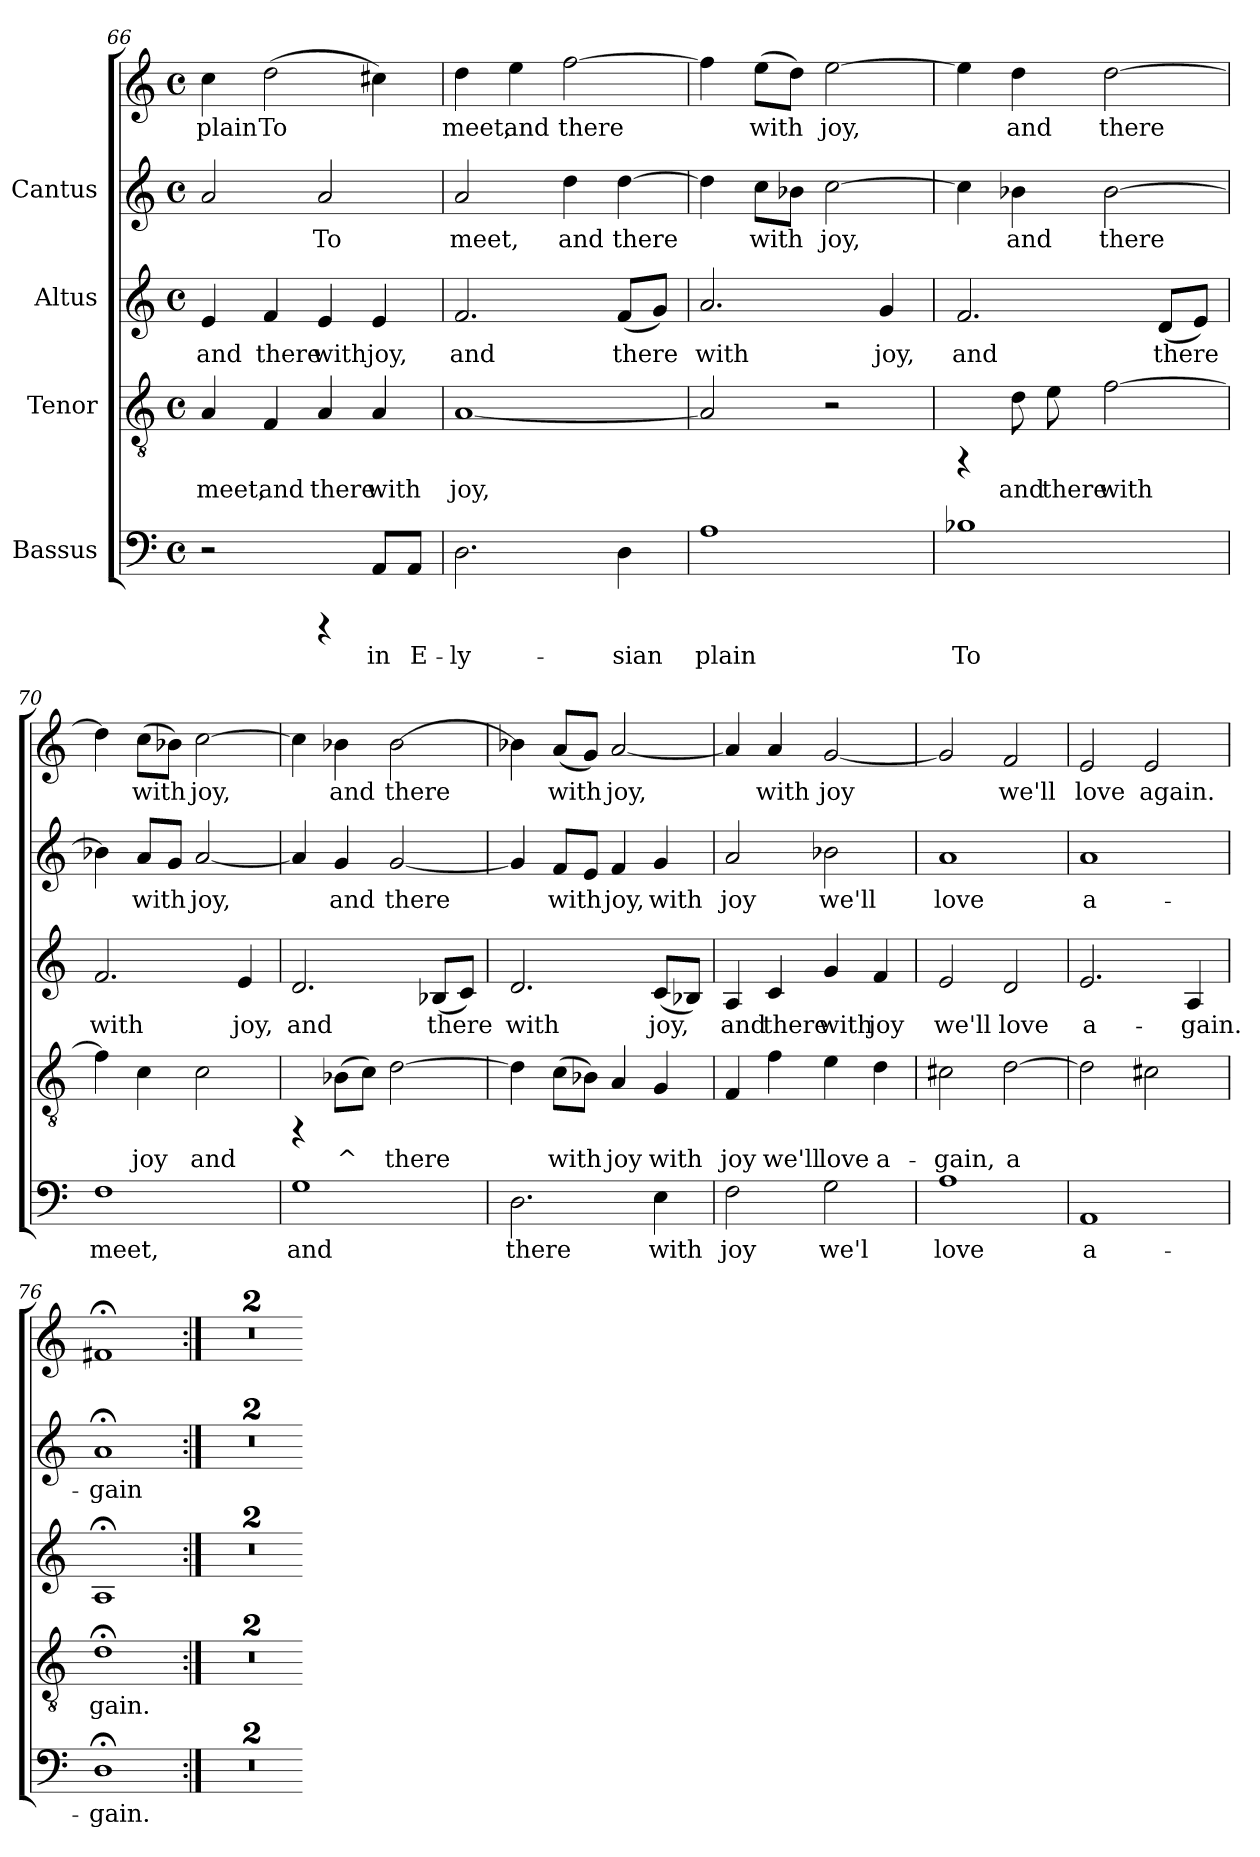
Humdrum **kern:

**kern	**text	**kern	**text	**kern	**text	**kern	**text	**kern	**text
*part4	*part4	*part3	*part3	*part2	*part2	*part1	*part1	*part1	*part1
*staff5	*staff5	*staff4	*staff4	*staff3	*staff3	*staff2	*staff2	*staff1	*staff1
*I"Bassus	*	*I"Tenor	*	*I"Altus	*	*I"Cantus	*	*	*
*clefF4	*	*clefGv2	*	*clefG2	*	*clefG2	*	*clefG2	*
*M4/4	*	*M4/4	*	*M4/4	*	*M4/4	*	*M4/4	*
*met(c)	*	*met(c)	*	*met(c)	*	*met(c)	*	*met(c)	*
=66	=66	=66	=66	=66	=66	=66	=66	=66	=66
!	!	!	!LO:LY:b:cj	!	!LO:LY:b:cj	!	!LO:LY:b:cj	!	!LO:LY:b:cj
2r	.	4A/	meet,	4e/	and	2a/	.	4cc\	plain
!	!	!	!LO:LY:b:cj	!	!LO:LY:b:cj	!	!	!	!LO:LY:b:cj
.	.	4F/	and	4f/	there	.	.	(>2dd\	To
!	!	!	!LO:LY:b:cj	!	!LO:LY:b:cj	!	!LO:LY:b:cj	!	!
4rCCC	.	4A/	there	4e/	with	2a/	To	.	.
!	!LO:LY:b:cj	!	!LO:LY:b:cj	!	!LO:LY:b:cj	!	!	!	!LO:LY:b:cj
8AA/L	in	4A/	with	4e/	joy,	.	.	4cc#X\)	.
!	!LO:LY:b:cj	!	!	!	!	!	!	!	!
8AA/J	E-	.	.	.	.	.	.	.	.
=67	=67	=67	=67	=67	=67	=67	=67	=67	=67
!	!LO:LY:b:cj	!	!LO:LY:b:cj	!	!LO:LY:b:cj	!	!LO:LY:b:cj	!	!LO:LY:b:cj
2.D\	-ly-	[<1A	joy,	2.f/	and	2a/	meet,	4dd\	meet,
!	!	!	!	!	!	!	!	!	!LO:LY:b:cj
.	.	.	.	.	.	.	.	4ee\	and
!	!	!	!	!	!	!	!LO:LY:b:cj	!	!LO:LY:b:cj
.	.	.	.	.	.	4dd\	and	[>2ff\	there
!	!LO:LY:b:cj	!	!	!	!LO:LY:b:cj	!	!LO:LY:b:cj	!	!
4D\	-sian	.	.	(<8f/L	there	[>4dd\	there	.	.
!	!	!	!	!	!LO:LY:b:cj	!	!	!	!
.	.	.	.	8g/J)	.	.	.	.	.
!!LO:LB:g=z
=68	=68	=68	=68	=68	=68	=68	=68	=68	=68
!	!LO:LY:b:cj	!	!	!	!LO:LY:b:cj	!	!LO:LY:b:cj	!	!LO:LY:b:cj
1A	plain	2A/]	.	2.a/	with	4dd\]	.	4ff\]	.
!	!	!	!	!	!	!	!LO:LY:b:cj	!	!LO:LY:b:cj
.	.	.	.	.	.	8cc\L	with	(>8ee\L	with
!	!	!	!	!	!	!	!LO:LY:b:cj	!	!LO:LY:b:cj
.	.	.	.	.	.	8b-X\J	.	8dd\J)	.
!	!	!	!	!	!	!	!LO:LY:b:cj	!	!LO:LY:b:cj
.	.	2r	.	.	.	[>2cc\	joy,	[>2ee\	joy,
!	!	!	!	!	!LO:LY:b:cj	!	!	!	!
.	.	.	.	4g/	joy,	.	.	.	.
=69	=69	=69	=69	=69	=69	=69	=69	=69	=69
!	!LO:LY:b:cj	!	!	!	!LO:LY:b:cj	!	!LO:LY:b:cj	!	!LO:LY:b:cj
1B-X	To	4rFF	.	2.f/	and	4cc\]	.	4ee\]	.
!	!	!	!LO:LY:b:cj	!	!	!	!LO:LY:b:cj	!	!LO:LY:b:cj
.	.	8d\	and	.	.	4b-X\	and	4dd\	and
!	!	!	!LO:LY:b:cj	!	!	!	!	!	!
.	.	8e\	there	.	.	.	.	.	.
!	!	!	!LO:LY:b:cj	!	!	!	!LO:LY:b:cj	!	!LO:LY:b:cj
.	.	[>2f\	with	.	.	[>2b-\	there	[>2dd\	there
!	!	!	!	!	!LO:LY:b:cj	!	!	!	!
.	.	.	.	(<8d/L	there	.	.	.	.
!	!	!	!	!	!LO:LY:b:cj	!	!	!	!
.	.	.	.	8e/J)	.	.	.	.	.
=70	=70	=70	=70	=70	=70	=70	=70	=70	=70
!	!LO:LY:b:cj	!	!LO:LY:b:cj	!	!LO:LY:b:cj	!	!LO:LY:b:cj	!	!LO:LY:b:cj
1F	meet,	4f\]	.	2.f/	with	4b-X\]	.	4dd\]	.
!	!	!	!LO:LY:b:cj	!	!	!	!LO:LY:b:cj	!	!LO:LY:b:cj
.	.	4c\	joy	.	.	8a/L	with	(>8cc\L	with
!	!	!	!	!	!	!	!LO:LY:b:cj	!	!LO:LY:b:cj
.	.	.	.	.	.	8g/J	.	8b-X\J)	.
!	!	!	!LO:LY:b:cj	!	!	!	!LO:LY:b:cj	!	!LO:LY:b:cj
.	.	2c\	and	.	.	[<2a/	joy,	[>2cc\	joy,
!	!	!	!	!	!LO:LY:b:cj	!	!	!	!
.	.	.	.	4e/	joy,	.	.	.	.
=71	=71	=71	=71	=71	=71	=71	=71	=71	=71
!	!LO:LY:b:cj	!	!	!	!LO:LY:b:cj	!	!LO:LY:b:cj	!	!LO:LY:b:cj
1G	and	4rFF	.	2.d/	and	4a/]	.	4cc\]	.
!	!	!	!LO:LY:b:cj	!	!	!	!LO:LY:b:cj	!	!LO:LY:b:cj
.	.	(>8B-X\L	^	.	.	4g/	and	4b-X\	and
!	!	!	!LO:LY:b:cj	!	!	!	!	!	!
.	.	8c\J)	.	.	.	.	.	.	.
!	!	!	!LO:LY:b:cj	!	!	!	!LO:LY:b:cj	!	!LO:LY:b:cj
.	.	[>2d\	there	.	.	[<2g/	there	[>2b-\	there
!	!	!	!	!	!LO:LY:b:cj	!	!	!	!
.	.	.	.	(<8B-X/L	there	.	.	.	.
!	!	!	!	!	!LO:LY:b:cj	!	!	!	!
.	.	.	.	8c/J)	.	.	.	.	.
!!LO:PB:g=z
=72	=72	=72	=72	=72	=72	=72	=72	=72	=72
!	!LO:LY:b:cj	!	!LO:LY:b:cj	!	!LO:LY:b:cj	!	!LO:LY:b:cj	!	!LO:LY:b:cj
2.D\	there	4d\]	.	2.d/	with	4g/]	.	4b-X\]	.
!	!	!	!LO:LY:b:cj	!	!	!	!LO:LY:b:cj	!	!LO:LY:b:cj
.	.	(>8c\L	with	.	.	8f/L	with	(<8a/L	with
!	!	!	!LO:LY:b:cj	!	!	!	!LO:LY:b:cj	!	!LO:LY:b:cj
.	.	8B-X\J)	.	.	.	8e/J	.	8g/J)	.
!	!	!	!LO:LY:b:cj	!	!	!	!LO:LY:b:cj	!	!LO:LY:b:cj
.	.	4A/	joy	.	.	4f/	joy,	[<2a/	joy,
!	!LO:LY:b:cj	!	!LO:LY:b:cj	!	!LO:LY:b:cj	!	!LO:LY:b:cj	!	!
4E\	with	4G/	with	(<8c/L	joy,	4g/	with	.	.
!	!	!	!	!	!LO:LY:b:cj	!	!	!	!
.	.	.	.	8B-X/J)	.	.	.	.	.
=73	=73	=73	=73	=73	=73	=73	=73	=73	=73
!	!LO:LY:b:cj	!	!LO:LY:b:cj	!	!LO:LY:b:cj	!	!LO:LY:b:cj	!	!LO:LY:b:cj
2F\	joy	4F/	joy	4A/	and	2a/	joy	4a/]	.
!	!	!	!LO:LY:b:cj	!	!LO:LY:b:cj	!	!	!	!LO:LY:b:cj
.	.	4f\	we'll	4c/	there	.	.	4a/	with
!	!LO:LY:b:cj	!	!LO:LY:b:cj	!	!LO:LY:b:cj	!	!LO:LY:b:cj	!	!LO:LY:b:cj
2G\	we'l	4e\	love	4g/	with	2b-X\	we'll	[<2g/	joy
!	!	!	!LO:LY:b:cj	!	!LO:LY:b:cj	!	!	!	!
.	.	4d\	a-	4f/	joy	.	.	.	.
=74	=74	=74	=74	=74	=74	=74	=74	=74	=74
!	!LO:LY:b:cj	!	!LO:LY:b:cj	!	!LO:LY:b:cj	!	!LO:LY:b:cj	!	!LO:LY:b:cj
1A	love	2c#X\	-gain,	2e/	we'll	1a	love	2g/]	.
!	!	!	!LO:LY:b:cj	!	!LO:LY:b:cj	!	!	!	!LO:LY:b:cj
.	.	[>2d\	a	2d/	love	.	.	2f/	we'll
=75	=75	=75	=75	=75	=75	=75	=75	=75	=75
!	!LO:LY:b:cj	!	!	!	!LO:LY:b:cj	!	!LO:LY:b:cj	!	!LO:LY:b:cj
1AA	a-	2d\]	.	2.e/	a-	1a	a-	2e/	love
!	!	!	!	!	!	!	!	!	!LO:LY:b:cj
.	.	2c#X\	.	.	.	.	.	2e/	again.
!	!	!	!	!	!LO:LY:b:cj	!	!	!	!
.	.	.	.	4A/	-gain.	.	.	.	.
=76	=76	=76	=76	=76	=76	=76	=76	=76	=76
!	!LO:LY:b:cj	!	!LO:LY:b:cj	!	!	!	!LO:LY:b:cj	!	!
1D;<	-gain.	1d;<	gain.	1A;<	.	1a;<	-gain	1f#X;<	.
=77:|!	=77:|!	=77:|!	=77:|!	=77:|!	=77:|!	=77:|!	=77:|!	=77:|!	=77:|!
1r	.	1r	.	1r	.	1r	.	1r	.
!!LO:LB:g=z
=78	=78	=78	=78	=78	=78	=78	=78	=78	=78
1r	.	1r	.	1r	.	1r	.	1r	.
=	==	=	==	=	==	==	==	==	==
*-	*-	*-	*-	*-	*-	*-	*-	*-	*-
